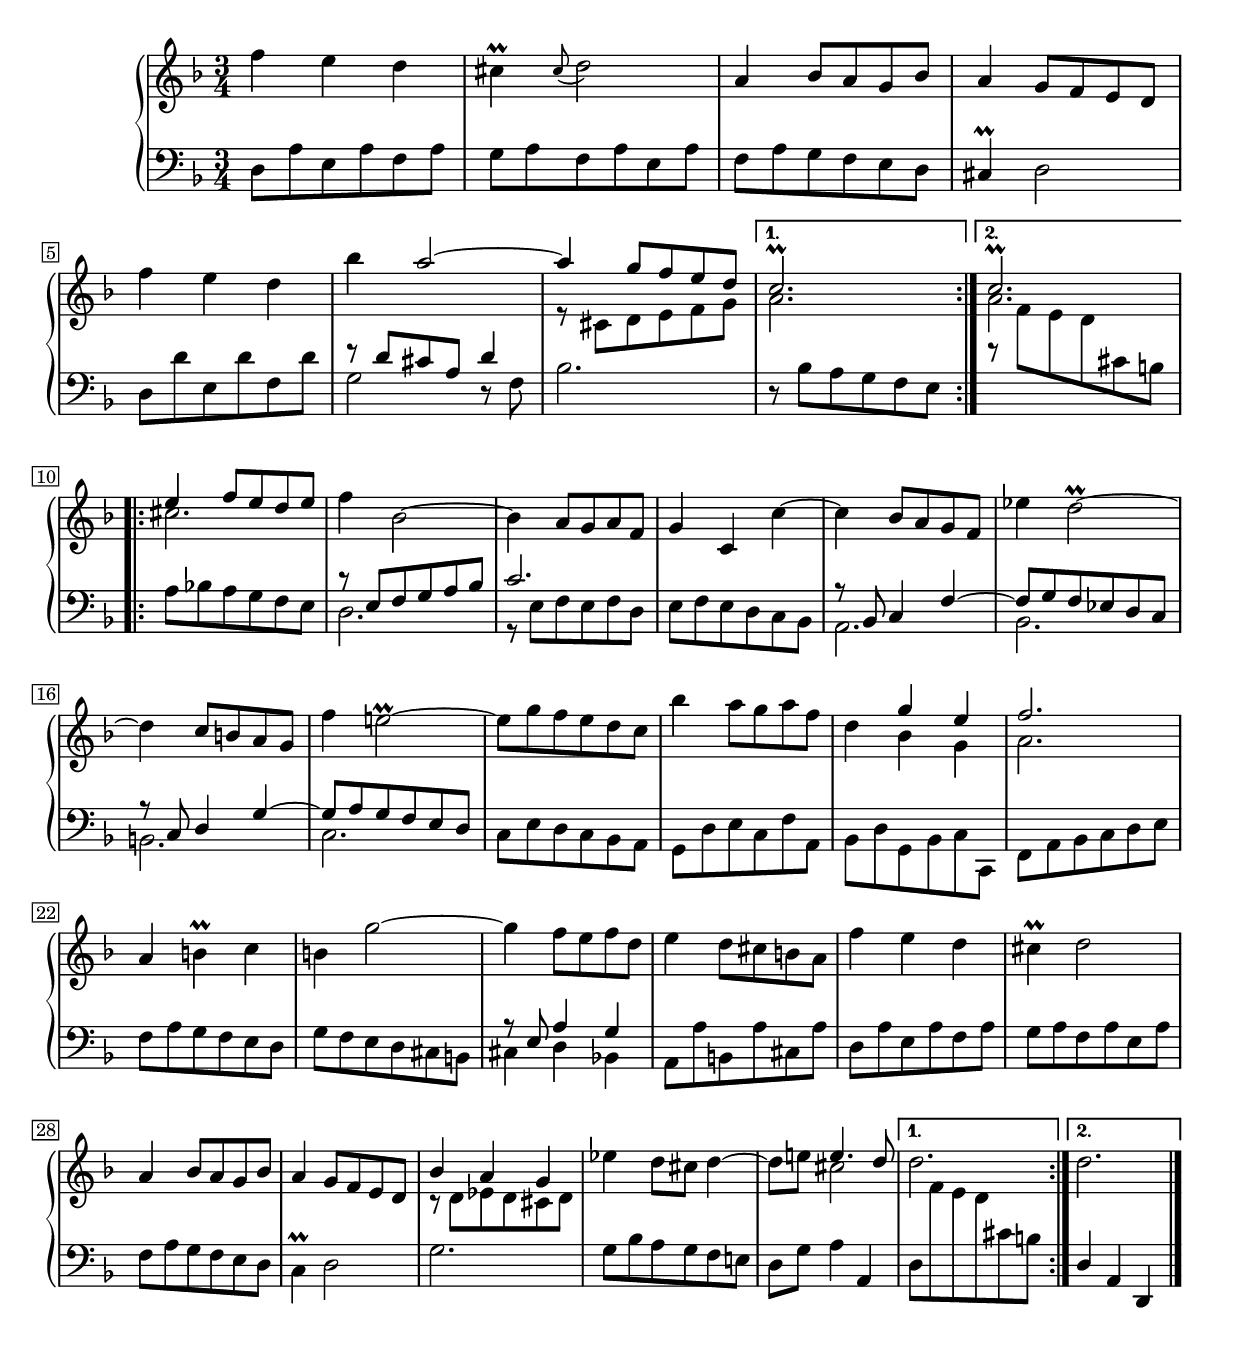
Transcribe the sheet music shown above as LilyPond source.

Global = {
  \key f \major
  \time 3/4
  \include "../global.ly"
}

Upper = \relative c'' {
  \clef treble
  \Global
  \label #'SuiteIVMenuetII
  \repeat volta 2 {
  | f4 e d
  | cis\prall \appoggiatura cis8 d2
  | a4 bes8 a g bes
  | a4 g8 f e d
  %5
  | f'4 e d
  | bes'4 << a2~ \\ { } >>
  | << { a4 g8 f e d } \\ { r8 cis, d e f g } >>
  }
  \alternative {
    { << c2.\prall \\ a2. >> }
    { << c2.\prall \\ a2. >> }
  }
  \repeat volta 2 {
  %10
  | << { e'4 f8 e d e } \\ cis2. >>
  | f4 bes,2~
  | bes4 a8 g a f
  | g4 c, c'~
  | c4 bes8 a g f
  %15
  | ees'4 d2\prall~
  | d4 c8 b! a g
  | f'4 e!2\prall~
  | e8 g f e d c
  | bes'4 a8 g a f
  %20
  | d4 << { g e } \\ { bes g } >>
  | << f'2. \\ a,2. >>
  | a4 b!\prall c
  | b!4 g'2~
  | g4 f8 e f d
  | e4 d8 cis b! a
  | f'4 e d
  | cis!4\prall d2
  | a4 bes8 a g bes
  | a4 g8 f e d
  | << { bes'4 a g } \\ { r8 d ees d cis d } >>
  | ees'4 d8 cis d4~
  | d8 e! << { e4. d8 } \\ cis2 >>
  }
  \alternative {
    { d2. }
    { d2. }
  }
  \fine
}

Lower = \relative c {
  \clef bass
  \Global
  \repeat volta 2 {
  | d8 a' e a f a
  | g8 a f a e a
  | f8 a g f e d
  | cis4\prall d2
  %5
  | d8 d' e, d' f, d'
  | << { r8 d cis a d4 } \\ { g,2 d8\rest f8 } >>
  | bes2.
  }
  \alternative {
    { r8 bes a g f e }
    {
      \change Staff = "upper" {
	\stemDown r8 f' e d
      }
      \change Staff = "lower" {
	cis b!
      }
    }
  }
  \break
  \repeat volta 2 {
  %10
  | a8 bes a g f e
  | << { r8 e f g a bes } \\ d,2. >>
  | << c'2. \\ { r8 e, f e f d } >>
  | e8 f e d c bes
  | << { r8 bes c4 f~ } \\ a,2. >>
  %15
  | << { f'8 g f ees d c } \\ bes2. >>
  | << { r8 c d4 g~ } \\ b,!2. >>
  | << { g'8 a g f e d } \\ c2. >>
  | c8 e d c bes a
  | g8 d' e c f a,
  %20
  | bes8 d g, bes c c,
  | f8 a bes c d e
  | f8 a g f e d
  | g8 f e d cis b!
  | << { r8 e a4 g } \\ { cis,4 d bes } >>
  %25
  | a8 a' b,! a' cis, a'
  | d,8 a' e a f a
  | g8 a f a e a
  | f8 a g f e d
  | c4\prall d2
  %30
  | g2.
  | g8 bes a g f e
  | d8 g a4 \once \stemUp a,
  }
  \alternative {
    { d8
      \change Staff = "upper" {
	f' e d
      }
      \change Staff = "lower" {
        cis b!
      }
    }
    { \stemUp d,4 a d, }
  }
  \fine
}

\score {
  \new PianoStaff
  <<
    \accidentalStyle Score.piano
    \context Staff = "upper" <<
      \set Staff.midiInstrument = #"acoustic grand"
      \Global
      \clef treble
      \Upper
    >>
    \context Staff = "lower" <<
      \set Staff.midiInstrument = #"acoustic grand"
      \Global
      \clef bass
      \Lower
    >>
  >>
  \header {
    title = "Menuet II"
  }
  \layout {
    \context {
      \PianoStaff
      \override Parentheses.font-size = #-2
      \override TextScript.font-shape = #'italic
      \override TextScript.font-size = #-1
    }
  }
  \midi {
    \tempo 4 = 140
  }
}
